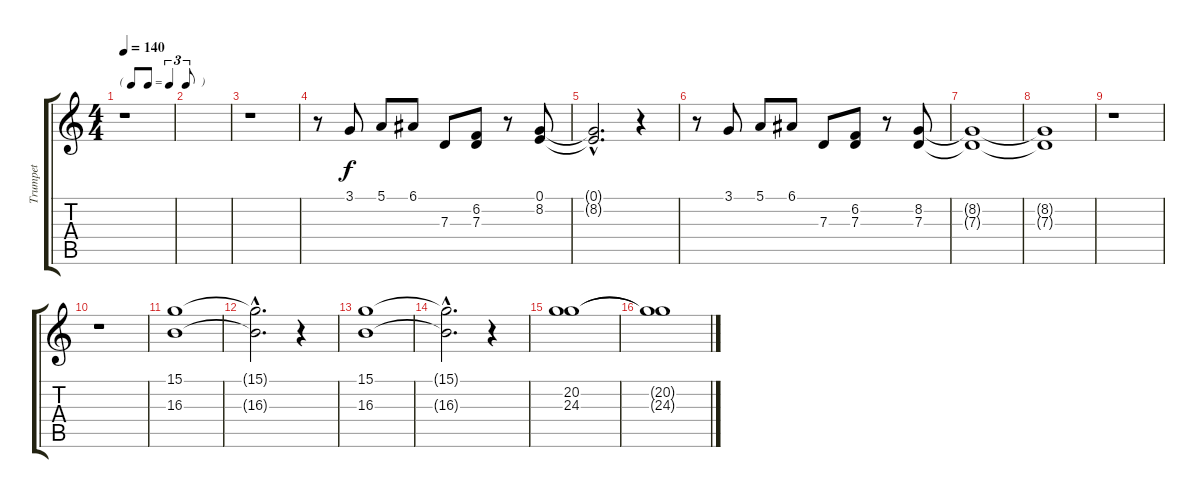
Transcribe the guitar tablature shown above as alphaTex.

\track ("Trumpet" "Trumpet") {instrument trumpet}
\staff {score tabs}
\tuning (E4 B3 G3 D3 A2 E2) {hide}
\ts (4 4)
\tf triplet8th
\tempo 140
\clef g2
\ks c
r.1{dy f} |
|
r.1 |
r.8 3.1.8 5.1.8 6.1.8 7.3.8 (6.2 7.3).8 r.8 (0.1 8.2).8 |
(0.1{hac t} 8.2{hac t}).2{d} r.4 |
r.8 3.1.8 5.1.8 6.1.8 7.3.8 (6.2 7.3).8 r.8 (8.2 7.3).8 |
(8.2{t} 7.3{t}).1 |
(8.2{t} 7.3{t}).1 |
r.1 |
r.1 |
(15.1 16.3).1 |
(15.1{hac t} 16.3{hac t}).2{d} r.4 |
(15.1 16.3).1 |
(15.1{hac t} 16.3{hac t}).2{d} r.4 |
(20.2 24.3).1 |
(20.2{t} 24.3{t}).1
